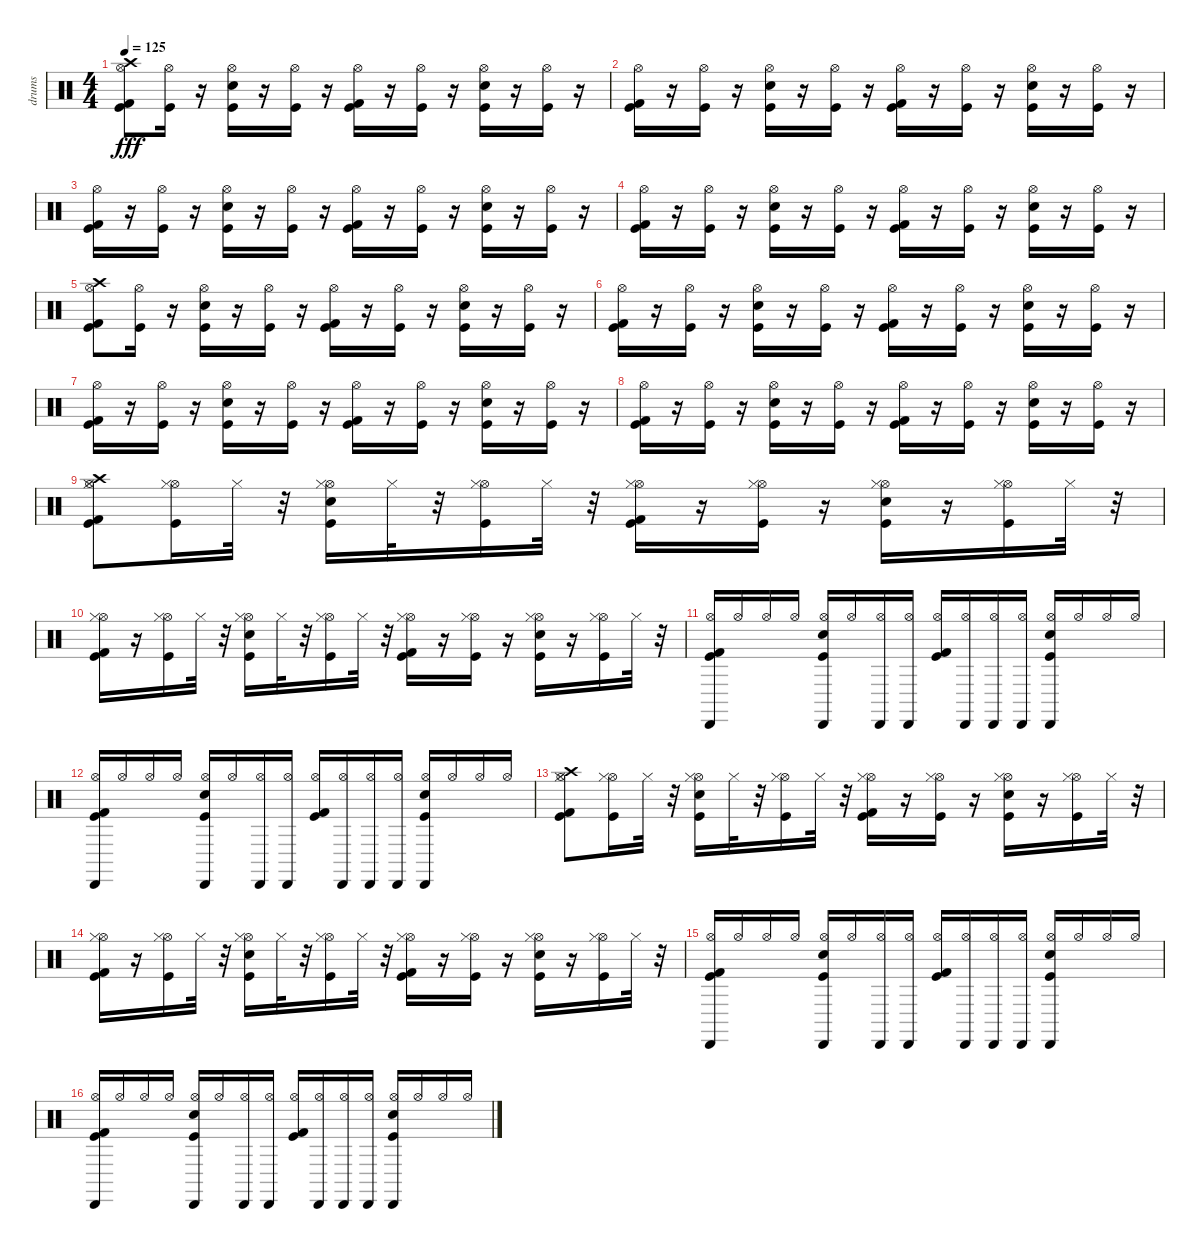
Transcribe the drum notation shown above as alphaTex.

\track ("drums" "drums") {instrument percussion}
\staff {score}
\articulation defaults
\ts (4 4)
\tempo 125
\clef neutral
\ks c
("Kick (hit) 2" "Kick (hit)" "Hi-Hat (open)" "Crash high (hit)").8{dy fff} ("Kick (hit)" "Hi-Hat (open)").16 r.16 ("Kick (hit)" "Snare (hit) 2" "Hi-Hat (open)").16 r.16 ("Kick (hit)" "Hi-Hat (open)").16 r.16 ("Kick (hit) 2" "Kick (hit)" "Hi-Hat (open)").16 r.16 ("Kick (hit)" "Hi-Hat (open)").16 r.16 ("Kick (hit)" "Snare (hit) 2" "Hi-Hat (open)").16 r.16 ("Kick (hit)" "Hi-Hat (open)").16 r.16 |
("Kick (hit) 2" "Kick (hit)" "Hi-Hat (open)").16 r.16 ("Kick (hit)" "Hi-Hat (open)").16 r.16 ("Kick (hit)" "Snare (hit) 2" "Hi-Hat (open)").16 r.16 ("Kick (hit)" "Hi-Hat (open)").16 r.16 ("Kick (hit) 2" "Kick (hit)" "Hi-Hat (open)").16 r.16 ("Kick (hit)" "Hi-Hat (open)").16 r.16 ("Kick (hit)" "Snare (hit) 2" "Hi-Hat (open)").16 r.16 ("Kick (hit)" "Hi-Hat (open)").16 r.16 |
("Kick (hit) 2" "Kick (hit)" "Hi-Hat (open)").16 r.16 ("Kick (hit)" "Hi-Hat (open)").16 r.16 ("Kick (hit)" "Snare (hit) 2" "Hi-Hat (open)").16 r.16 ("Kick (hit)" "Hi-Hat (open)").16 r.16 ("Kick (hit) 2" "Kick (hit)" "Hi-Hat (open)").16 r.16 ("Kick (hit)" "Hi-Hat (open)").16 r.16 ("Kick (hit)" "Snare (hit) 2" "Hi-Hat (open)").16 r.16 ("Kick (hit)" "Hi-Hat (open)").16 r.16 |
("Kick (hit) 2" "Kick (hit)" "Hi-Hat (open)").16 r.16 ("Kick (hit)" "Hi-Hat (open)").16 r.16 ("Kick (hit)" "Snare (hit) 2" "Hi-Hat (open)").16 r.16 ("Kick (hit)" "Hi-Hat (open)").16 r.16 ("Kick (hit) 2" "Kick (hit)" "Hi-Hat (open)").16 r.16 ("Kick (hit)" "Hi-Hat (open)").16 r.16 ("Kick (hit)" "Snare (hit) 2" "Hi-Hat (open)").16 r.16 ("Kick (hit)" "Hi-Hat (open)").16 r.16 |
("Kick (hit) 2" "Kick (hit)" "Hi-Hat (open)" "Crash high (hit)").8 ("Kick (hit)" "Hi-Hat (open)").16 r.16 ("Kick (hit)" "Snare (hit) 2" "Hi-Hat (open)").16 r.16 ("Kick (hit)" "Hi-Hat (open)").16 r.16 ("Kick (hit) 2" "Kick (hit)" "Hi-Hat (open)").16 r.16 ("Kick (hit)" "Hi-Hat (open)").16 r.16 ("Kick (hit)" "Snare (hit) 2" "Hi-Hat (open)").16 r.16 ("Kick (hit)" "Hi-Hat (open)").16 r.16 |
("Kick (hit) 2" "Kick (hit)" "Hi-Hat (open)").16 r.16 ("Kick (hit)" "Hi-Hat (open)").16 r.16 ("Kick (hit)" "Snare (hit) 2" "Hi-Hat (open)").16 r.16 ("Kick (hit)" "Hi-Hat (open)").16 r.16 ("Kick (hit) 2" "Kick (hit)" "Hi-Hat (open)").16 r.16 ("Kick (hit)" "Hi-Hat (open)").16 r.16 ("Kick (hit)" "Snare (hit) 2" "Hi-Hat (open)").16 r.16 ("Kick (hit)" "Hi-Hat (open)").16 r.16 |
("Kick (hit) 2" "Kick (hit)" "Hi-Hat (open)").16 r.16 ("Kick (hit)" "Hi-Hat (open)").16 r.16 ("Kick (hit)" "Snare (hit) 2" "Hi-Hat (open)").16 r.16 ("Kick (hit)" "Hi-Hat (open)").16 r.16 ("Kick (hit) 2" "Kick (hit)" "Hi-Hat (open)").16 r.16 ("Kick (hit)" "Hi-Hat (open)").16 r.16 ("Kick (hit)" "Snare (hit) 2" "Hi-Hat (open)").16 r.16 ("Kick (hit)" "Hi-Hat (open)").16 r.16 |
("Kick (hit) 2" "Kick (hit)" "Hi-Hat (open)").16 r.16 ("Kick (hit)" "Hi-Hat (open)").16 r.16 ("Kick (hit)" "Snare (hit) 2" "Hi-Hat (open)").16 r.16 ("Kick (hit)" "Hi-Hat (open)").16 r.16 ("Kick (hit) 2" "Kick (hit)" "Hi-Hat (open)").16 r.16 ("Kick (hit)" "Hi-Hat (open)").16 r.16 ("Kick (hit)" "Snare (hit) 2" "Hi-Hat (open)").16 r.16 ("Kick (hit)" "Hi-Hat (open)").16 r.16 |
("Kick (hit)" "Kick (hit) 2" "Hi-Hat (open)" "Crash high (hit)" "Hi-Hat (closed)").8 ("Kick (hit)" "Hi-Hat (open)" "Hi-Hat (closed)").16 "Hi-Hat (closed)".32 r.32 ("Kick (hit)" "Snare (hit) 2" "Hi-Hat (open)" "Hi-Hat (closed)").16 "Hi-Hat (closed)".32 r.32 ("Kick (hit)" "Hi-Hat (open)" "Hi-Hat (closed)").16 "Hi-Hat (closed)".32 r.32 ("Kick (hit)" "Kick (hit) 2" "Hi-Hat (open)" "Hi-Hat (closed)").16 r.16 ("Kick (hit)" "Hi-Hat (open)" "Hi-Hat (closed)").16 r.16 ("Kick (hit)" "Snare (hit) 2" "Hi-Hat (open)" "Hi-Hat (closed)").16 r.16 ("Kick (hit)" "Hi-Hat (open)" "Hi-Hat (closed)").16 "Hi-Hat (closed)".32 r.32 |
("Kick (hit)" "Kick (hit) 2" "Hi-Hat (open)" "Hi-Hat (closed)").16 r.16 ("Kick (hit)" "Hi-Hat (open)" "Hi-Hat (closed)").16 "Hi-Hat (closed)".32 r.32 ("Kick (hit)" "Snare (hit) 2" "Hi-Hat (open)" "Hi-Hat (closed)").16 "Hi-Hat (closed)".32 r.32 ("Kick (hit)" "Hi-Hat (open)" "Hi-Hat (closed)").16 "Hi-Hat (closed)".32 r.32 ("Kick (hit)" "Kick (hit) 2" "Hi-Hat (open)" "Hi-Hat (closed)").16 r.16 ("Kick (hit)" "Hi-Hat (open)" "Hi-Hat (closed)").16 r.16 ("Kick (hit)" "Snare (hit) 2" "Hi-Hat (open)" "Hi-Hat (closed)").16 r.16 ("Kick (hit)" "Hi-Hat (open)" "Hi-Hat (closed)").16 "Hi-Hat (closed)".32 r.32 |
("Kick (hit) 2" "Kick (hit)" "Cabasa (hit)" "Hi-Hat (open)").16 "Hi-Hat (open)".16 "Hi-Hat (open)".16 "Hi-Hat (open)".16 ("Kick (hit)" "Cabasa (hit)" "Snare (hit) 2" "Hi-Hat (open)").16 "Hi-Hat (open)".16 ("Cabasa (hit)" "Hi-Hat (open)").16 ("Cabasa (hit)" "Hi-Hat (open)").16 ("Kick (hit) 2" "Kick (hit)" "Hi-Hat (open)").16 ("Cabasa (hit)" "Hi-Hat (open)").16 ("Cabasa (hit)" "Hi-Hat (open)").16 ("Cabasa (hit)" "Hi-Hat (open)").16 ("Kick (hit)" "Cabasa (hit)" "Snare (hit) 2" "Hi-Hat (open)").16 "Hi-Hat (open)".16 "Hi-Hat (open)".16 "Hi-Hat (open)".16 |
("Kick (hit) 2" "Kick (hit)" "Cabasa (hit)" "Hi-Hat (open)").16 "Hi-Hat (open)".16 "Hi-Hat (open)".16 "Hi-Hat (open)".16 ("Kick (hit)" "Cabasa (hit)" "Snare (hit) 2" "Hi-Hat (open)").16 "Hi-Hat (open)".16 ("Cabasa (hit)" "Hi-Hat (open)").16 ("Cabasa (hit)" "Hi-Hat (open)").16 ("Kick (hit) 2" "Kick (hit)" "Hi-Hat (open)").16 ("Cabasa (hit)" "Hi-Hat (open)").16 ("Cabasa (hit)" "Hi-Hat (open)").16 ("Cabasa (hit)" "Hi-Hat (open)").16 ("Kick (hit)" "Cabasa (hit)" "Snare (hit) 2" "Hi-Hat (open)").16 "Hi-Hat (open)".16 "Hi-Hat (open)".16 "Hi-Hat (open)".16 |
("Kick (hit)" "Kick (hit) 2" "Hi-Hat (open)" "Crash high (hit)" "Hi-Hat (closed)").8 ("Kick (hit)" "Hi-Hat (open)" "Hi-Hat (closed)").16 "Hi-Hat (closed)".32 r.32 ("Kick (hit)" "Snare (hit) 2" "Hi-Hat (open)" "Hi-Hat (closed)").16 "Hi-Hat (closed)".32 r.32 ("Kick (hit)" "Hi-Hat (open)" "Hi-Hat (closed)").16 "Hi-Hat (closed)".32 r.32 ("Kick (hit)" "Kick (hit) 2" "Hi-Hat (open)" "Hi-Hat (closed)").16 r.16 ("Kick (hit)" "Hi-Hat (open)" "Hi-Hat (closed)").16 r.16 ("Kick (hit)" "Snare (hit) 2" "Hi-Hat (open)" "Hi-Hat (closed)").16 r.16 ("Kick (hit)" "Hi-Hat (open)" "Hi-Hat (closed)").16 "Hi-Hat (closed)".32 r.32 |
("Kick (hit)" "Kick (hit) 2" "Hi-Hat (open)" "Hi-Hat (closed)").16 r.16 ("Kick (hit)" "Hi-Hat (open)" "Hi-Hat (closed)").16 "Hi-Hat (closed)".32 r.32 ("Kick (hit)" "Snare (hit) 2" "Hi-Hat (open)" "Hi-Hat (closed)").16 "Hi-Hat (closed)".32 r.32 ("Kick (hit)" "Hi-Hat (open)" "Hi-Hat (closed)").16 "Hi-Hat (closed)".32 r.32 ("Kick (hit)" "Kick (hit) 2" "Hi-Hat (open)" "Hi-Hat (closed)").16 r.16 ("Kick (hit)" "Hi-Hat (open)" "Hi-Hat (closed)").16 r.16 ("Kick (hit)" "Snare (hit) 2" "Hi-Hat (open)" "Hi-Hat (closed)").16 r.16 ("Kick (hit)" "Hi-Hat (open)" "Hi-Hat (closed)").16 "Hi-Hat (closed)".32 r.32 |
("Kick (hit) 2" "Kick (hit)" "Cabasa (hit)" "Hi-Hat (open)").16 "Hi-Hat (open)".16 "Hi-Hat (open)".16 "Hi-Hat (open)".16 ("Kick (hit)" "Cabasa (hit)" "Snare (hit) 2" "Hi-Hat (open)").16 "Hi-Hat (open)".16 ("Cabasa (hit)" "Hi-Hat (open)").16 ("Cabasa (hit)" "Hi-Hat (open)").16 ("Kick (hit) 2" "Kick (hit)" "Hi-Hat (open)").16 ("Cabasa (hit)" "Hi-Hat (open)").16 ("Cabasa (hit)" "Hi-Hat (open)").16 ("Cabasa (hit)" "Hi-Hat (open)").16 ("Kick (hit)" "Cabasa (hit)" "Snare (hit) 2" "Hi-Hat (open)").16 "Hi-Hat (open)".16 "Hi-Hat (open)".16 "Hi-Hat (open)".16 |
("Kick (hit) 2" "Kick (hit)" "Cabasa (hit)" "Hi-Hat (open)").16 "Hi-Hat (open)".16 "Hi-Hat (open)".16 "Hi-Hat (open)".16 ("Kick (hit)" "Cabasa (hit)" "Snare (hit) 2" "Hi-Hat (open)").16 "Hi-Hat (open)".16 ("Cabasa (hit)" "Hi-Hat (open)").16 ("Cabasa (hit)" "Hi-Hat (open)").16 ("Kick (hit) 2" "Kick (hit)" "Hi-Hat (open)").16 ("Cabasa (hit)" "Hi-Hat (open)").16 ("Cabasa (hit)" "Hi-Hat (open)").16 ("Cabasa (hit)" "Hi-Hat (open)").16 ("Kick (hit)" "Cabasa (hit)" "Snare (hit) 2" "Hi-Hat (open)").16 "Hi-Hat (open)".16 "Hi-Hat (open)".16 "Hi-Hat (open)".16
